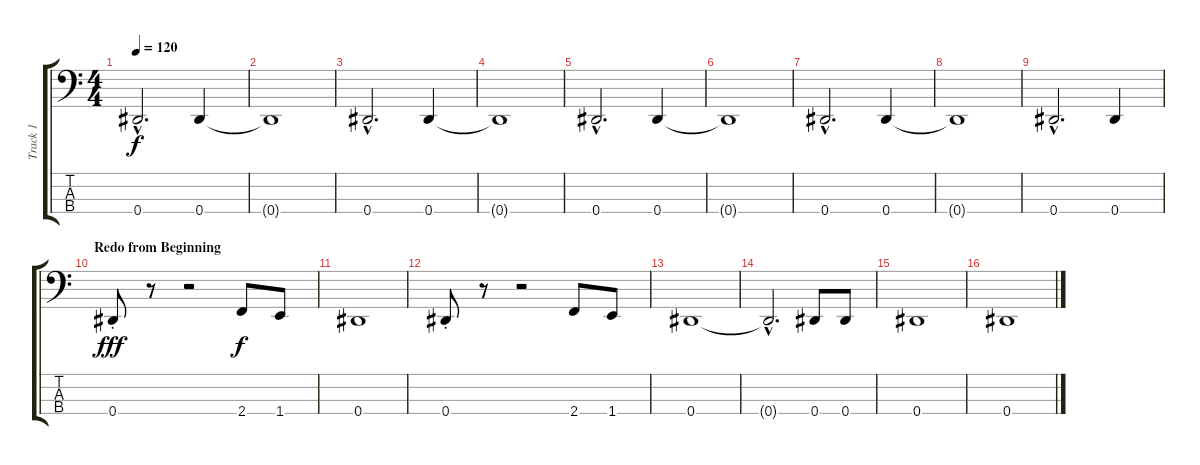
\track ("Track 1" "Track 1") {instrument electricbasspick}
\staff {score tabs}
\tuning (Gb2 Db2 Ab1 Eb1) {hide}
\ts (4 4)
\tempo 120
\clef f4
\ks c
0.4{hac}.2{d dy f} 0.4.4 |
0.4{t}.1 |
0.4{hac}.2{d} 0.4.4 |
0.4{t}.1 |
0.4{hac}.2{d} 0.4.4 |
0.4{t}.1 |
0.4{hac}.2{d} 0.4.4 |
0.4{t}.1 |
0.4{hac}.2{d} 0.4.4 |
\section ("" "Redo from Beginning")
0.4{st}.8{dy fff instrument slapbass2} r.8 r.2 2.4.8{dy f} 1.4.8 |
0.4.1 |
0.4{st}.8 r.8 r.2 2.4.8 1.4.8 |
0.4.1 |
0.4{hac t}.2{d} 0.4.8 0.4.8 |
0.4.1 |
0.4.1
